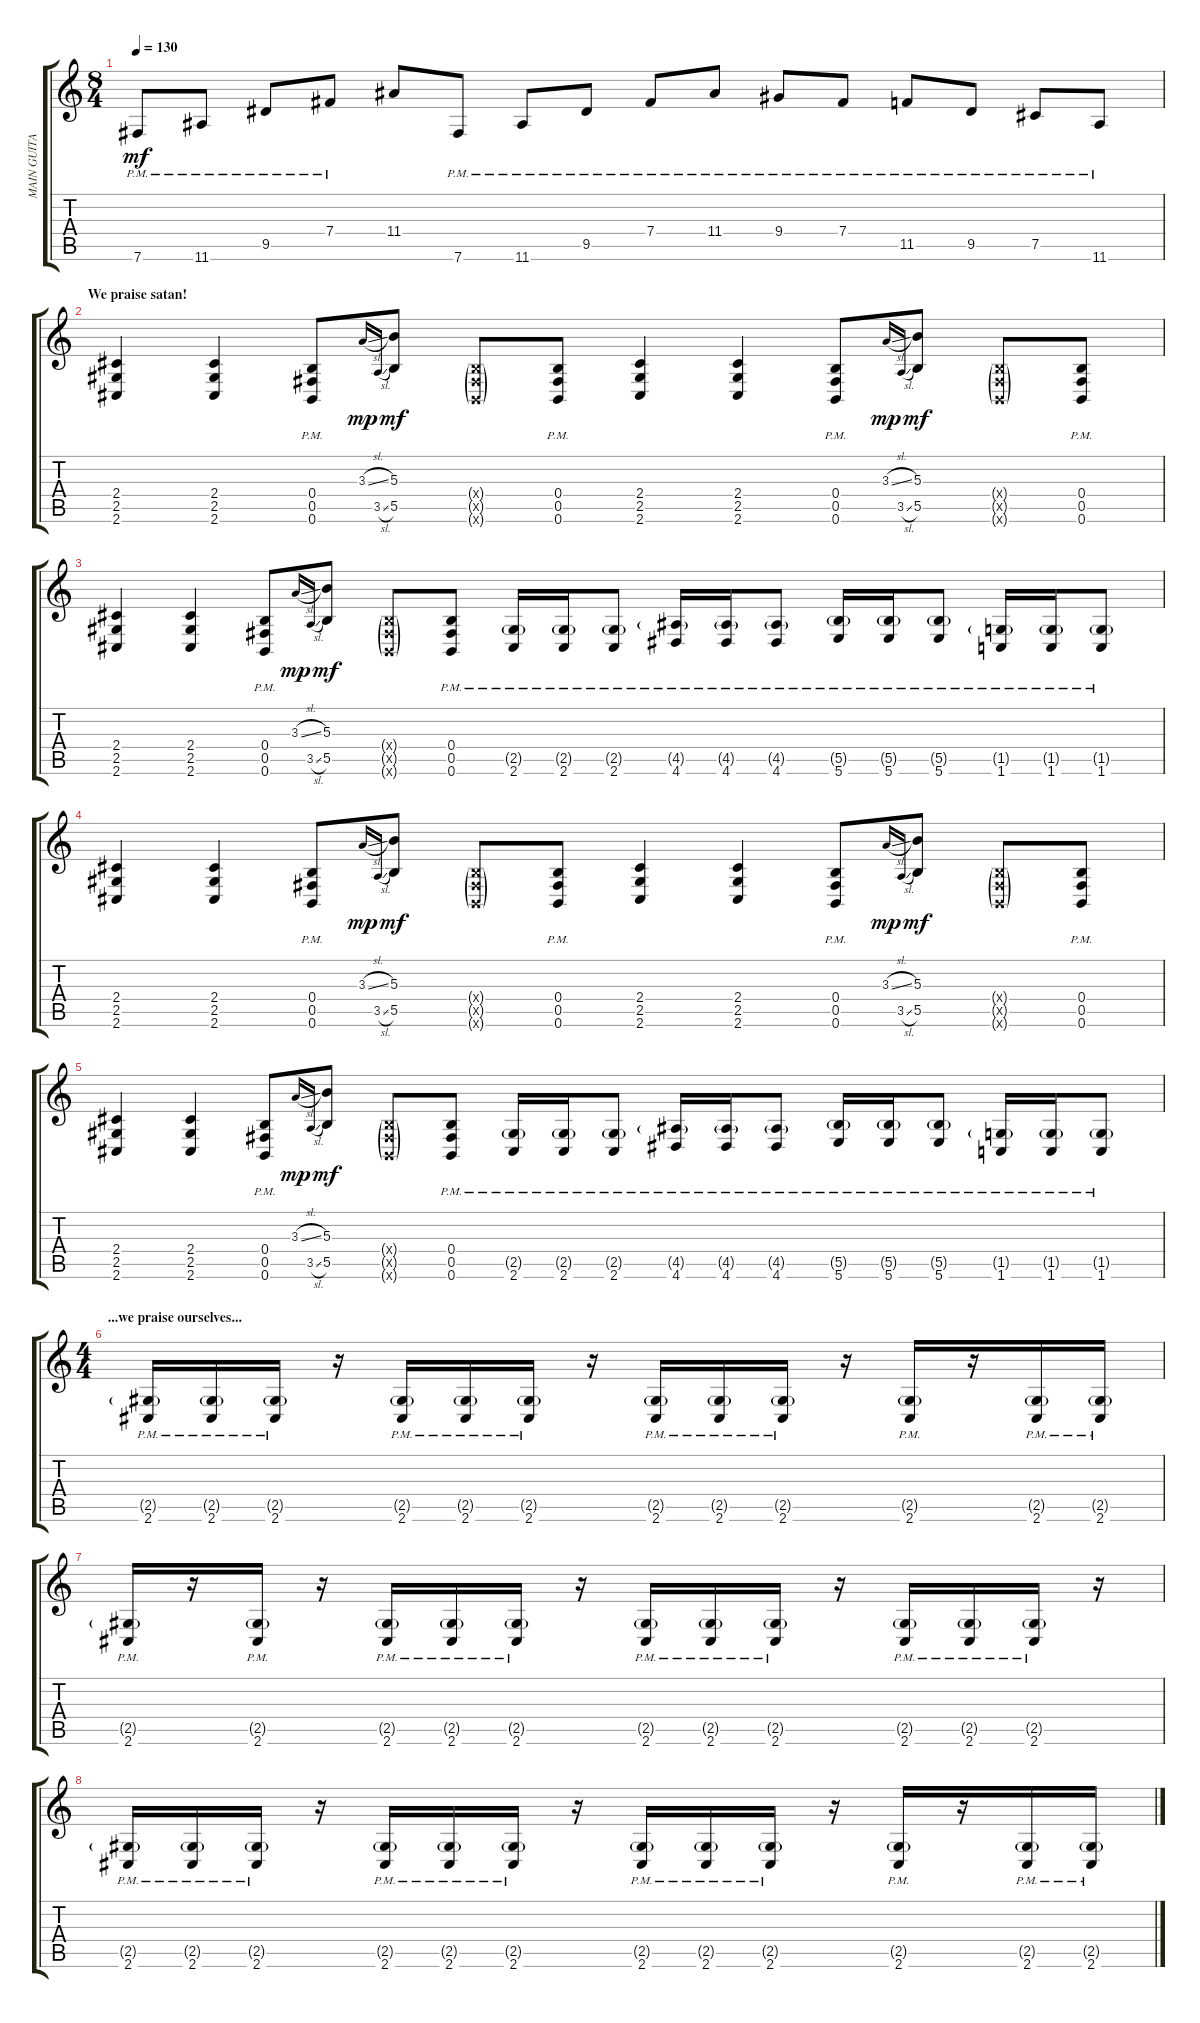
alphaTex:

\track ("MAIN GUITAR" "MAIN GUITA") {instrument distortionguitar}
\staff {score tabs}
\tuning (Eb4 B3 Gb3 B2 Gb2 B1) {hide}
\ts (8 4)
\tempo 130
\clef g2
\ks c
7.6{pm}.8{dy mf} 11.6{pm}.8 9.5{pm}.8 7.4{pm}.8 11.4.8 7.6{pm}.8 11.6{pm}.8 9.5{pm}.8 7.4{pm}.8 11.4{pm}.8 9.4{pm}.8 7.4{pm}.8 11.5{pm}.8 9.5{pm}.8 7.5{pm}.8 11.6{pm}.8 |
\section ("" "We praise satan!")
(2.4 2.5 2.6).4 (2.4 2.5 2.6).4 (0.4{pm} 0.5{pm} 0.6{pm}).8 3.3{sl}.16{gr onbeat dy mp} 3.5{sl}.16{gr onbeat} (5.3 5.5).8{dy mf} (0.4{g x} 0.5{g x} 0.6{g x}).8 (0.4{pm} 0.5 0.6).8 (2.4 2.5 2.6).4 (2.4 2.5 2.6).4 (0.4{pm} 0.5{pm} 0.6{pm}).8 3.3{sl}.16{gr onbeat dy mp} 3.5{sl}.16{gr onbeat} (5.3 5.5).8{dy mf} (0.4{g x} 0.5{g x} 0.6{g x}).8 (0.4{pm} 0.5 0.6).8 |
(2.4 2.5 2.6).4 (2.4 2.5 2.6).4 (0.4{pm} 0.5{pm} 0.6{pm}).8 3.3{sl}.16{gr onbeat dy mp} 3.5{sl}.16{gr onbeat} (5.3 5.5).8{dy mf} (0.4{g x} 0.5{g x} 0.6{g x}).8 (0.4{pm} 0.5 0.6).8 (2.5{g pm} 2.6{pm}).16 (2.5{g pm} 2.6{pm}).16 (2.5{g pm} 2.6{pm}).8 (4.5{g pm} 4.6{pm}).16 (4.5{g pm} 4.6{pm}).16 (4.5{g pm} 4.6{pm}).8 (5.5{g pm} 5.6{pm}).16 (5.5{g pm} 5.6{pm}).16 (5.5{g pm} 5.6{pm}).8 (1.5{g pm} 1.6{pm}).16 (1.5{g pm} 1.6{pm}).16 (1.5{g pm} 1.6{pm}).8 |
(2.4 2.5 2.6).4 (2.4 2.5 2.6).4 (0.4{pm} 0.5{pm} 0.6{pm}).8 3.3{sl}.16{gr onbeat dy mp} 3.5{sl}.16{gr onbeat} (5.3 5.5).8{dy mf} (0.4{g x} 0.5{g x} 0.6{g x}).8 (0.4{pm} 0.5 0.6).8 (2.4 2.5 2.6).4 (2.4 2.5 2.6).4 (0.4{pm} 0.5{pm} 0.6{pm}).8 3.3{sl}.16{gr onbeat dy mp} 3.5{sl}.16{gr onbeat} (5.3 5.5).8{dy mf} (0.4{g x} 0.5{g x} 0.6{g x}).8 (0.4{pm} 0.5 0.6).8 |
(2.4 2.5 2.6).4 (2.4 2.5 2.6).4 (0.4{pm} 0.5{pm} 0.6{pm}).8 3.3{sl}.16{gr onbeat dy mp} 3.5{sl}.16{gr onbeat} (5.3 5.5).8{dy mf} (0.4{g x} 0.5{g x} 0.6{g x}).8 (0.4{pm} 0.5 0.6).8 (2.5{g pm} 2.6{pm}).16 (2.5{g pm} 2.6{pm}).16 (2.5{g pm} 2.6{pm}).8 (4.5{g pm} 4.6{pm}).16 (4.5{g pm} 4.6{pm}).16 (4.5{g pm} 4.6{pm}).8 (5.5{g pm} 5.6{pm}).16 (5.5{g pm} 5.6{pm}).16 (5.5{g pm} 5.6{pm}).8 (1.5{g pm} 1.6{pm}).16 (1.5{g pm} 1.6{pm}).16 (1.5{g pm} 1.6{pm}).8 |
\ts (4 4)
\section ("" "...we praise ourselves...")
(2.5{g pm} 2.6{pm}).16 (2.5{g pm} 2.6{pm}).16 (2.5{g pm} 2.6{pm}).16 r.16 (2.5{g pm} 2.6{pm}).16 (2.5{g pm} 2.6{pm}).16 (2.5{g pm} 2.6{pm}).16 r.16 (2.5{g pm} 2.6{pm}).16 (2.5{g pm} 2.6{pm}).16 (2.5{g pm} 2.6{pm}).16 r.16 (2.5{g pm} 2.6{pm}).16 r.16 (2.5{g pm} 2.6{pm}).16 (2.5{g pm} 2.6{pm}).16 |
(2.5{g pm} 2.6{pm}).16 r.16 (2.5{g pm} 2.6{pm}).16 r.16 (2.5{g pm} 2.6{pm}).16 (2.5{g pm} 2.6{pm}).16 (2.5{g pm} 2.6{pm}).16 r.16 (2.5{g pm} 2.6{pm}).16 (2.5{g pm} 2.6{pm}).16 (2.5{g pm} 2.6{pm}).16 r.16 (2.5{g pm} 2.6{pm}).16 (2.5{g pm} 2.6{pm}).16 (2.5{g pm} 2.6{pm}).16 r.16 |
(2.5{g pm} 2.6{pm}).16 (2.5{g pm} 2.6{pm}).16 (2.5{g pm} 2.6{pm}).16 r.16 (2.5{g pm} 2.6{pm}).16 (2.5{g pm} 2.6{pm}).16 (2.5{g pm} 2.6{pm}).16 r.16 (2.5{g pm} 2.6{pm}).16 (2.5{g pm} 2.6{pm}).16 (2.5{g pm} 2.6{pm}).16 r.16 (2.5{g pm} 2.6{pm}).16 r.16 (2.5{g pm} 2.6{pm}).16 (2.5{g pm} 2.6{pm}).16
